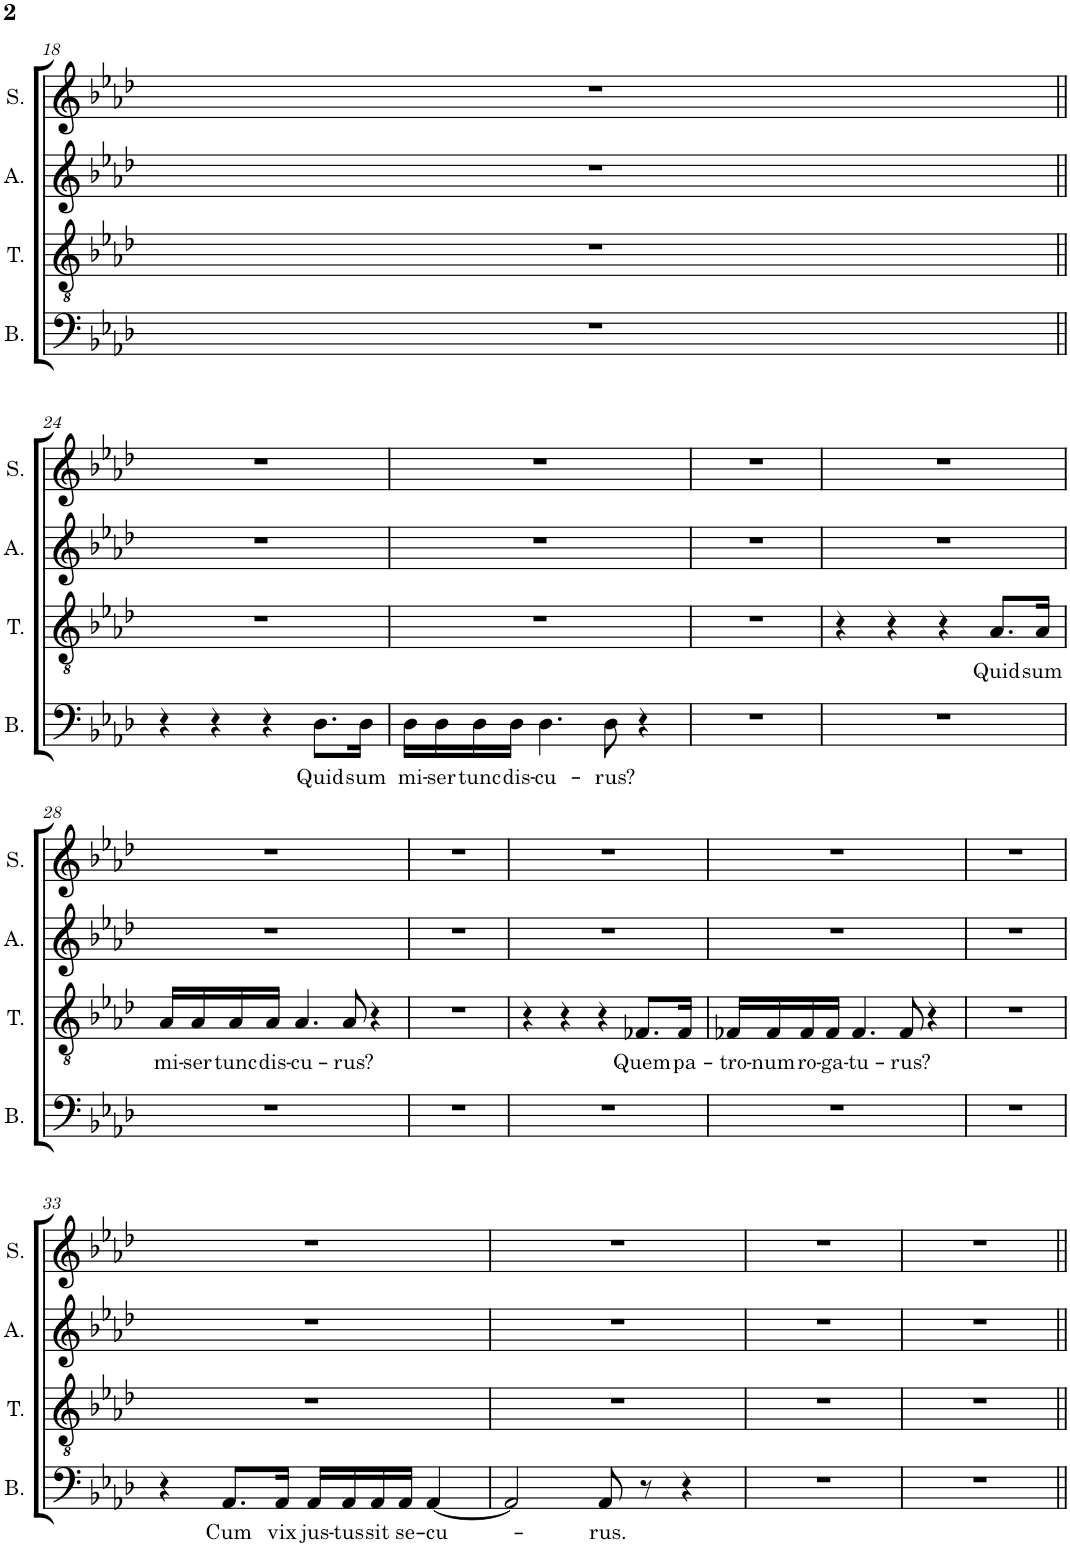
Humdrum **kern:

**kern	**text	**kern	**text	**kern	**kern
*part4	*part4	*part3	*part3	*part2	*part1
*staff4	*staff4	*staff3	*staff3	*staff2	*staff1
*I"Bass	*	*I"Tenor	*	*I"Alto	*I"Soprano
*I'B.	*	*I'T.	*	*I'A.	*I'S.
!!LO:PB:g=z
*clefF4	*	*clefGv2	*	*clefG2	*clefG2
*k[b-e-a-d-]	*	*k[b-e-a-d-]	*	*k[b-e-a-d-]	*k[b-e-a-d-]
*M4/4	*	*M4/4	*	*M4/4	*M4/4
*met(c)	*	*met(c)	*	*met(c)	*met(c)
=18	=18	=18	=18	=18	=18
1r	.	1r	.	1r	1r
!!LO:LB:g=z
=24||	=24||	=24||	=24||	=24||	=24||
4r	.	1r	.	1r	1r
4r	.	.	.	.	.
4r	.	.	.	.	.
!	!LO:LY:b	!	!	!	!
8.D-\L	Quid	.	.	.	.
!	!LO:LY:b	!	!	!	!
16D-\Jk	sum	.	.	.	.
=25	=25	=25	=25	=25	=25
!	!LO:LY:b	!	!	!	!
16D-\LL	mi-	1r	.	1r	1r
!	!LO:LY:b	!	!	!	!
16D-\	-ser	.	.	.	.
!	!LO:LY:b	!	!	!	!
16D-\	tunc	.	.	.	.
!	!LO:LY:b	!	!	!	!
16D-\JJ	dis-	.	.	.	.
!	!LO:LY:b	!	!	!	!
4.D-\	-cu-	.	.	.	.
!	!LO:LY:b	!	!	!	!
8D-\	-rus?	.	.	.	.
4r	.	.	.	.	.
=26	=26	=26	=26	=26	=26
1r	.	1r	.	1r	1r
=27	=27	=27	=27	=27	=27
1r	.	4r	.	1r	1r
.	.	4r	.	.	.
.	.	4r	.	.	.
!	!	!	!LO:LY:b	!	!
.	.	8.A-/L	Quid	.	.
!	!	!	!LO:LY:b	!	!
.	.	16A-/Jk	sum	.	.
!!LO:LB:g=z
=28	=28	=28	=28	=28	=28
!	!	!	!LO:LY:b	!	!
1r	.	16A-/LL	mi-	1r	1r
!	!	!	!LO:LY:b	!	!
.	.	16A-/	-ser	.	.
!	!	!	!LO:LY:b	!	!
.	.	16A-/	tunc	.	.
!	!	!	!LO:LY:b	!	!
.	.	16A-/JJ	dis-	.	.
!	!	!	!LO:LY:b	!	!
.	.	4.A-/	-cu-	.	.
!	!	!	!LO:LY:b	!	!
.	.	8A-/	-rus?	.	.
.	.	4r	.	.	.
=29	=29	=29	=29	=29	=29
1r	.	1r	.	1r	1r
=30	=30	=30	=30	=30	=30
1r	.	4r	.	1r	1r
.	.	4r	.	.	.
.	.	4r	.	.	.
!	!	!	!LO:LY:b	!	!
.	.	8.F-X/L	Quem	.	.
!	!	!	!LO:LY:b	!	!
.	.	16F-/Jk	pa-	.	.
=31	=31	=31	=31	=31	=31
!	!	!	!LO:LY:b	!	!
1r	.	16F-X/LL	-tro-	1r	1r
!	!	!	!LO:LY:b	!	!
.	.	16F-/	-num	.	.
!	!	!	!LO:LY:b	!	!
.	.	16F-/	ro-	.	.
!	!	!	!LO:LY:b	!	!
.	.	16F-/JJ	-ga-	.	.
!	!	!	!LO:LY:b	!	!
.	.	4.F-/	-tu-	.	.
!	!	!	!LO:LY:b	!	!
.	.	8F-/	-rus?	.	.
.	.	4r	.	.	.
=32	=32	=32	=32	=32	=32
1r	.	1r	.	1r	1r
!!LO:LB:g=z
=33	=33	=33	=33	=33	=33
4r	.	1r	.	1r	1r
!	!LO:LY:b	!	!	!	!
8.AA-/L	Cum	.	.	.	.
!	!LO:LY:b	!	!	!	!
16AA-/Jk	vix	.	.	.	.
!	!LO:LY:b	!	!	!	!
16AA-/LL	jus-	.	.	.	.
!	!LO:LY:b	!	!	!	!
16AA-/	-tus	.	.	.	.
!	!LO:LY:b	!	!	!	!
16AA-/	sit	.	.	.	.
!	!LO:LY:b	!	!	!	!
16AA-/JJ	se-	.	.	.	.
!	!LO:LY:b	!	!	!	!
[4AA-/	-cu-	.	.	.	.
=34	=34	=34	=34	=34	=34
2AA-/]	.	1r	.	1r	1r
!	!LO:LY:b	!	!	!	!
8AA-/	-rus.	.	.	.	.
8r	.	.	.	.	.
4r	.	.	.	.	.
=35	=35	=35	=35	=35	=35
1r	.	1r	.	1r	1r
=36	=36	=36	=36	=36	=36
1r	.	1r	.	1r	1r
=||	=||	=||	=||	=||	=||
*-	*-	*-	*-	*-	*-
